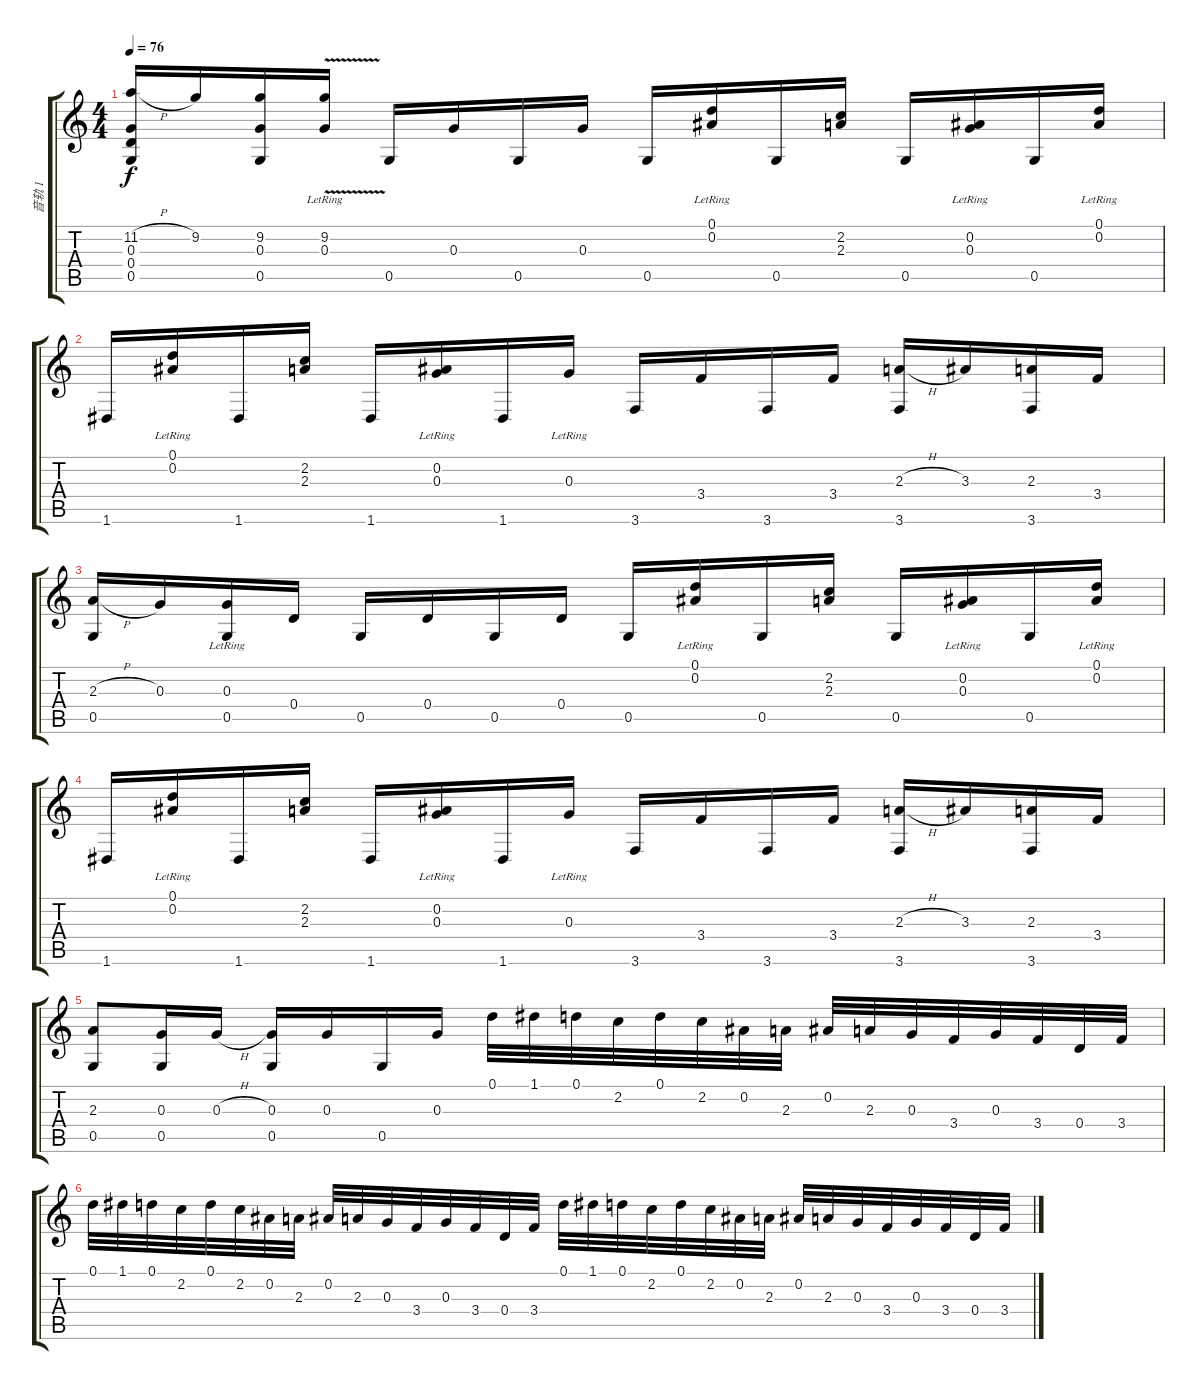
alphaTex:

\track ("音轨 1" "音轨 1") {instrument acousticguitarsteel}
\staff {score tabs}
\tuning (D4 Bb3 G3 D3 G2 D2) {hide}
\ts (4 4)
\tempo 76
\clef g2
\ks c
(11.2{h} 0.3 0.4 0.5).16{dy f} 9.2.16 (9.2 0.3 0.5).16 (9.2{v lr} 0.3).16 0.5.16 0.3.16 0.5.16 0.3.16 0.5.16 (0.1{lr} 0.2).16 0.5.16 (2.2 2.3).16 0.5.16 (0.2{lr} 0.3).16 0.5.16 (0.1{lr} 0.2).16 |
1.6.16 (0.1{lr} 0.2).16 1.6.16 (2.2 2.3).16 1.6.16 (0.2{lr} 0.3).16 1.6.16 0.3{lr}.16 3.6.16 3.4.16 3.6.16 3.4.16 (2.3{h} 3.6).16 3.3.16 (2.3 3.6).16 3.4.16 |
(2.3{h} 0.5).16 0.3.16 (0.3{lr} 0.5).16 0.4.16 0.5.16 0.4.16 0.5.16 0.4.16 0.5.16 (0.1{lr} 0.2).16 0.5.16 (2.2 2.3).16 0.5.16 (0.2{lr} 0.3).16 0.5.16 (0.1{lr} 0.2).16 |
1.6.16 (0.1{lr} 0.2).16 1.6.16 (2.2 2.3).16 1.6.16 (0.2{lr} 0.3).16 1.6.16 0.3{lr}.16 3.6.16 3.4.16 3.6.16 3.4.16 (2.3{h} 3.6).16 3.3.16 (2.3 3.6).16 3.4.16 |
(2.3 0.5).8 (0.3 0.5).16 0.3{h}.16 (0.3 0.5).16 0.3.16 0.5.16 0.3.16 0.1.32 1.1.32 0.1.32 2.2.32 0.1.32 2.2.32 0.2.32 2.3.32 0.2.32 2.3.32 0.3.32 3.4.32 0.3.32 3.4.32 0.4.32 3.4.32 |
0.1.32 1.1.32 0.1.32 2.2.32 0.1.32 2.2.32 0.2.32 2.3.32 0.2.32 2.3.32 0.3.32 3.4.32 0.3.32 3.4.32 0.4.32 3.4.32 0.1.32 1.1.32 0.1.32 2.2.32 0.1.32 2.2.32 0.2.32 2.3.32 0.2.32 2.3.32 0.3.32 3.4.32 0.3.32 3.4.32 0.4.32 3.4.32
